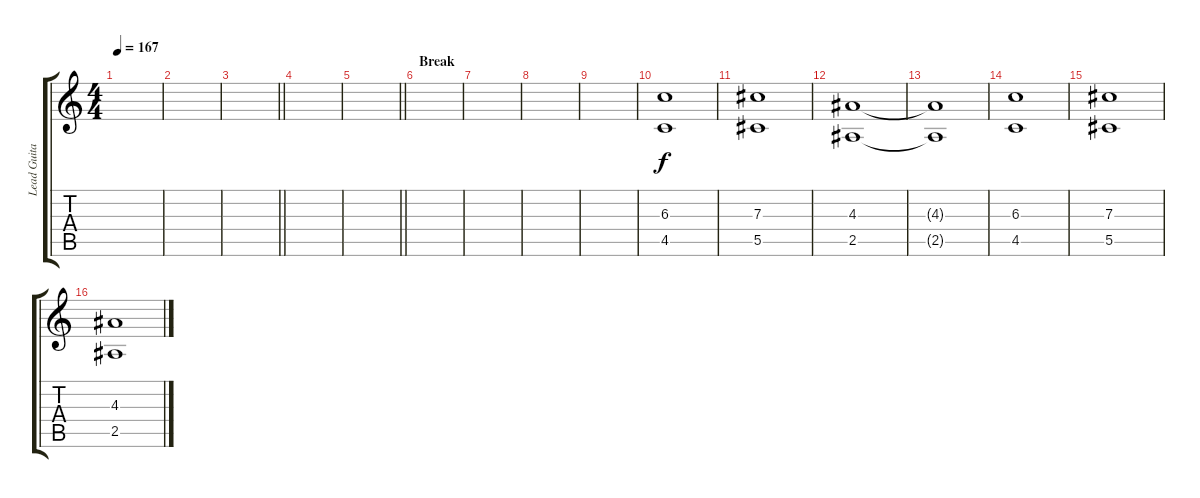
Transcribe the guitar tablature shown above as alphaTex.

\track ("Lead Guitar" "Lead Guita") {instrument distortionguitar}
\staff {score tabs}
\tuning (Eb4 Bb3 Gb3 Db3 Ab2 Db2) {hide}
\ts (4 4)
\tempo 167
\clef g2
\ks c
|
|
\barLineRight lightlight
|
|
\barLineRight lightlight
|
\section ("" "Break")
|
|
|
|
(6.3 4.5).1{volume 11} |
(7.3 5.5).1 |
(4.3 2.5).1 |
(4.3{t} 2.5{t}).1 |
(6.3 4.5).1 |
(7.3 5.5).1 |
(4.3 2.5).1
